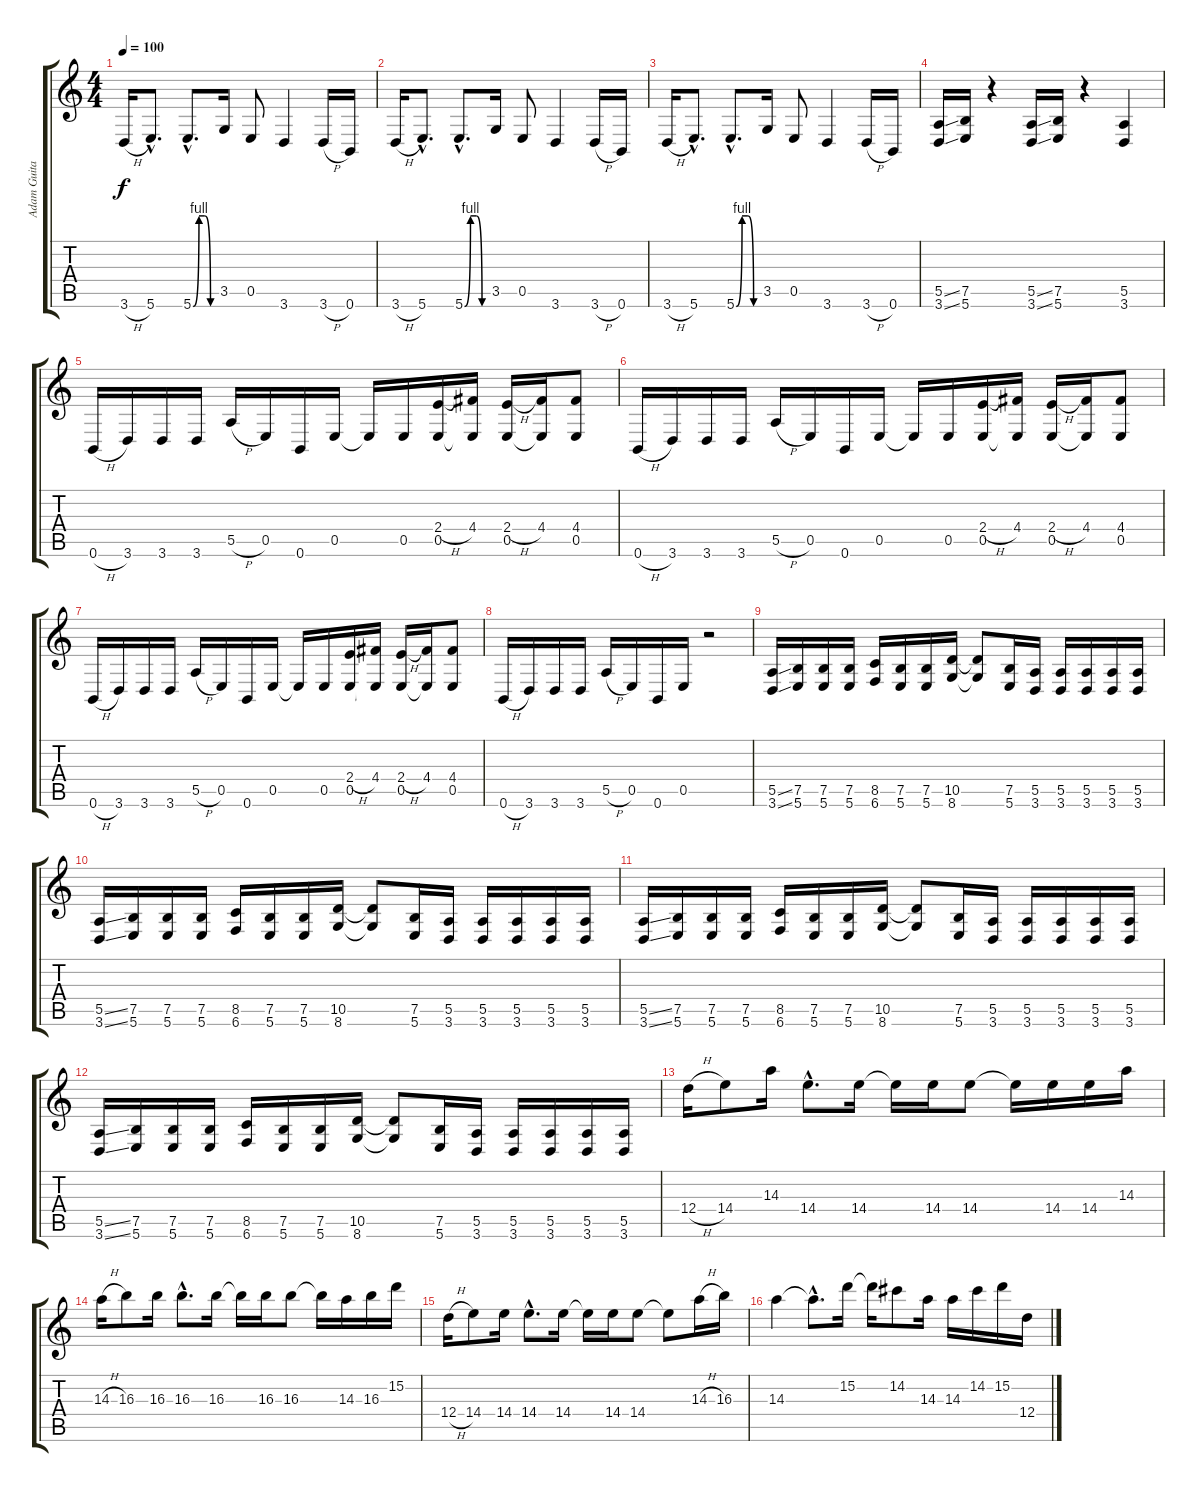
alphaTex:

\track ("Adam Guitar" "Adam Guita") {instrument distortionguitar}
\staff {score tabs}
\tuning (E4 B3 G3 D3 E2 B1) {hide}
\ts (4 4)
\tempo 100
\clef g2
\ks c
3.6{h}.16{dy f} 5.6{hac}.8{d} 5.6{be (custom 0 0 15 4 30 4 45 0 60 0) hac}.8{d} 3.5.16 0.5.8 3.6.4 3.6{h}.16 0.6.16 |
3.6{h}.16 5.6{hac}.8{d} 5.6{be (custom 0 0 15 4 30 4 45 0 60 0) hac}.8{d} 3.5.16 0.5.8 3.6.4 3.6{h}.16 0.6.16 |
3.6{h}.16 5.6{hac}.8{d} 5.6{be (custom 0 0 15 4 30 4 45 0 60 0) hac}.8{d} 3.5.16 0.5.8 3.6.4 3.6{h}.16 0.6.16 |
(5.5{ss} 3.6{ss}).16 (7.5 5.6).16 r.4 (5.5{ss} 3.6{ss}).16 (7.5 5.6).16 r.4 (5.5 3.6).4 |
0.6{h}.16 3.6.16 3.6.16 3.6.16 5.5{h}.16 0.5.16 0.6.16 0.5.16 0.5{t}.16 0.5.16 (2.4{h} 0.5).16 (4.4 0.5{t}).16 (2.4{h} 0.5).16 (4.4 0.5{t}).16 (4.4 0.5).8 |
0.6{h}.16 3.6.16 3.6.16 3.6.16 5.5{h}.16 0.5.16 0.6.16 0.5.16 0.5{t}.16 0.5.16 (2.4{h} 0.5).16 (4.4 0.5{t}).16 (2.4{h} 0.5).16 (4.4 0.5{t}).16 (4.4 0.5).8 |
0.6{h}.16 3.6.16 3.6.16 3.6.16 5.5{h}.16 0.5.16 0.6.16 0.5.16 0.5{t}.16 0.5.16 (2.4{h} 0.5).16 (4.4 0.5{t}).16 (2.4{h} 0.5).16 (4.4 0.5{t}).16 (4.4 0.5).8 |
0.6{h}.16 3.6.16 3.6.16 3.6.16 5.5{h}.16 0.5.16 0.6.16 0.5.16 r.2 |
(5.5{ss} 3.6{ss}).16 (7.5 5.6).16 (7.5 5.6).16 (7.5 5.6).16 (8.5 6.6).16 (7.5 5.6).16 (7.5 5.6).16 (10.5 8.6).16 (10.5{t} 8.6{t}).8 (7.5 5.6).16 (5.5 3.6).16 (5.5 3.6).16 (5.5 3.6).16 (5.5 3.6).16 (5.5 3.6).16 |
(5.5{ss} 3.6{ss}).16 (7.5 5.6).16 (7.5 5.6).16 (7.5 5.6).16 (8.5 6.6).16 (7.5 5.6).16 (7.5 5.6).16 (10.5 8.6).16 (10.5{t} 8.6{t}).8 (7.5 5.6).16 (5.5 3.6).16 (5.5 3.6).16 (5.5 3.6).16 (5.5 3.6).16 (5.5 3.6).16 |
(5.5{ss} 3.6{ss}).16 (7.5 5.6).16 (7.5 5.6).16 (7.5 5.6).16 (8.5 6.6).16 (7.5 5.6).16 (7.5 5.6).16 (10.5 8.6).16 (10.5{t} 8.6{t}).8 (7.5 5.6).16 (5.5 3.6).16 (5.5 3.6).16 (5.5 3.6).16 (5.5 3.6).16 (5.5 3.6).16 |
(5.5{ss} 3.6{ss}).16 (7.5 5.6).16 (7.5 5.6).16 (7.5 5.6).16 (8.5 6.6).16 (7.5 5.6).16 (7.5 5.6).16 (10.5 8.6).16 (10.5{t} 8.6{t}).8 (7.5 5.6).16 (5.5 3.6).16 (5.5 3.6).16 (5.5 3.6).16 (5.5 3.6).16 (5.5 3.6).16 |
12.4{h}.16 14.4.8 14.3.16 14.4{hac}.8{d} 14.4.16 14.4{t}.16 14.4.16 14.4.8 14.4{t}.16 14.4.16 14.4.16 14.3.16 |
14.3{h}.16 16.3.8 16.3.16 16.3{hac}.8{d} 16.3.16 16.3{t}.16 16.3.16 16.3.8 16.3{t}.16 14.3.16 16.3.16 15.2.16 |
12.4{h}.16 14.4.8 14.4.16 14.4{hac}.8{d} 14.4.16 14.4{t}.16 14.4.16 14.4.8 14.4{t}.8 14.3{h}.16 16.3.16 |
14.3.4 14.3{hac t}.8{d} 15.2.16 15.2{t}.16 14.2.8 14.3.16 14.3.16 14.2.16 15.2.16 12.4.16
